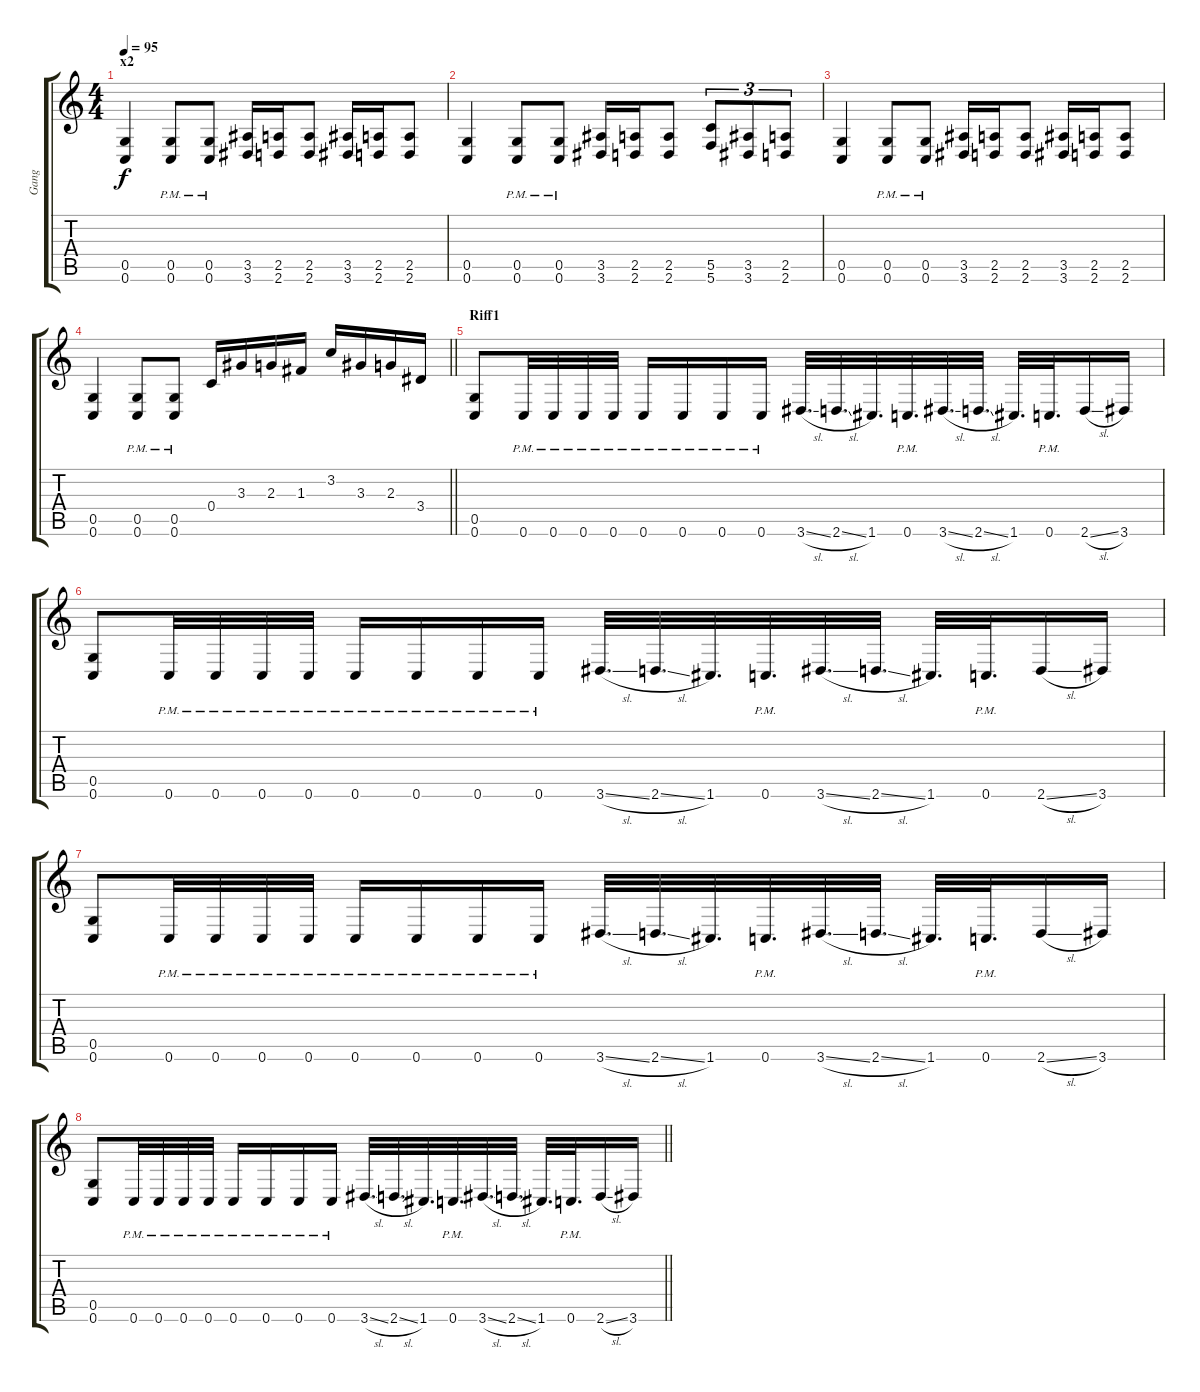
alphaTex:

\track ("Gang" "Gang") {instrument distortionguitar}
\staff {score tabs}
\tuning (D4 A3 F3 C3 G2 C2) {hide}
\ts (4 4)
\section ("" "x2")
\tempo 95
\clef g2
\ks c
(0.5 0.6).4{dy f} (0.5{pm} 0.6{pm}).8 (0.5{pm} 0.6{pm}).8 (3.5 3.6).16 (2.5 2.6).16 (2.5 2.6).8 (3.5 3.6).16 (2.5 2.6).16 (2.5 2.6).8 |
(0.5 0.6).4 (0.5{pm} 0.6{pm}).8 (0.5{pm} 0.6{pm}).8 (3.5 3.6).16 (2.5 2.6).16 (2.5 2.6).8 (5.5 5.6).8{tu (3 2)} (3.5 3.6).8{tu (3 2)} (2.5 2.6).8{tu (3 2)} |
(0.5 0.6).4 (0.5{pm} 0.6{pm}).8 (0.5{pm} 0.6{pm}).8 (3.5 3.6).16 (2.5 2.6).16 (2.5 2.6).8 (3.5 3.6).16 (2.5 2.6).16 (2.5 2.6).8 |
\barLineRight lightlight
(0.5 0.6).4 (0.5{pm} 0.6{pm}).8 (0.5{pm} 0.6{pm}).8 0.4.16 3.3.16 2.3.16 1.3.16 3.2.16 3.3.16 2.3.16 3.4.16 |
\section ("" "Riff1")
(0.5 0.6).8 0.6{pm}.32 0.6{pm}.32 0.6{pm}.32 0.6{pm}.32 0.6{pm}.16 0.6{pm}.16 0.6{pm}.16 0.6{pm}.16 3.6{sl}.32{d} 2.6{sl}.32{d} 1.6.32{d} 0.6{pm}.32{d} 3.6{sl}.32{d} 2.6{sl}.32{d} 1.6.32{d} 0.6{pm}.32{d} 2.6{sl}.16 3.6.16 |
(0.5 0.6).8 0.6{pm}.32 0.6{pm}.32 0.6{pm}.32 0.6{pm}.32 0.6{pm}.16 0.6{pm}.16 0.6{pm}.16 0.6{pm}.16 3.6{sl}.32{d} 2.6{sl}.32{d} 1.6.32{d} 0.6{pm}.32{d} 3.6{sl}.32{d} 2.6{sl}.32{d} 1.6.32{d} 0.6{pm}.32{d} 2.6{sl}.16 3.6.16 |
(0.5 0.6).8 0.6{pm}.32 0.6{pm}.32 0.6{pm}.32 0.6{pm}.32 0.6{pm}.16 0.6{pm}.16 0.6{pm}.16 0.6{pm}.16 3.6{sl}.32{d} 2.6{sl}.32{d} 1.6.32{d} 0.6{pm}.32{d} 3.6{sl}.32{d} 2.6{sl}.32{d} 1.6.32{d} 0.6{pm}.32{d} 2.6{sl}.16 3.6.16 |
\barLineRight lightlight
(0.5 0.6).8 0.6{pm}.32 0.6{pm}.32 0.6{pm}.32 0.6{pm}.32 0.6{pm}.16 0.6{pm}.16 0.6{pm}.16 0.6{pm}.16 3.6{sl}.32{d} 2.6{sl}.32{d} 1.6.32{d} 0.6{pm}.32{d} 3.6{sl}.32{d} 2.6{sl}.32{d} 1.6.32{d} 0.6{pm}.32{d} 2.6{sl}.16 3.6.16
